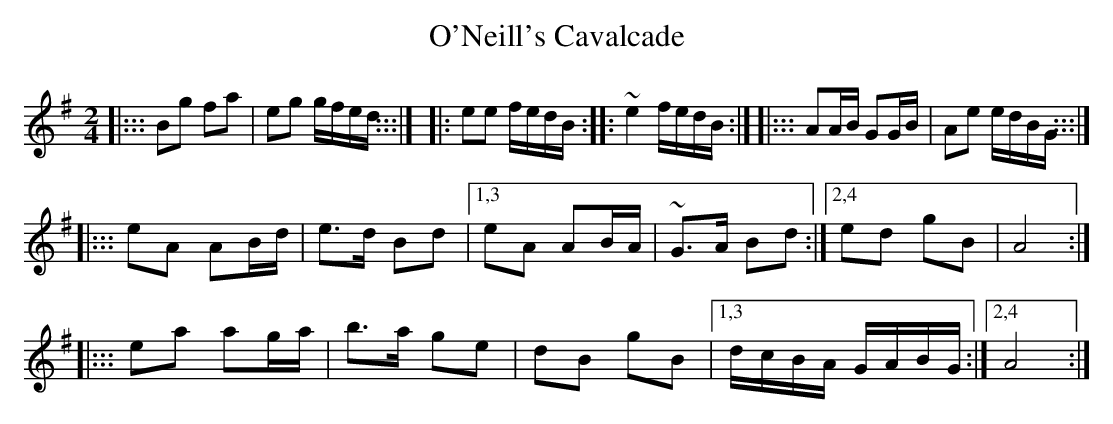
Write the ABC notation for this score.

X:1
T: O'Neill's Cavalcade
M: 2/4
L: 1/16
K: Ador
|::: B2g2 f2a2 | e2g2 gfed :::| \
|: e2e2 fedB :: ~e4 fedB :| \
|::: A2AB G2GB | A2e2 edBG :::|
|::: e2A2 A2Bd | e3d B2d2 |1,3 e2A2 A2BA | ~G3A B2d2 :|2,4 e2d2 g2B2 | A8 :|
|::: e2a2 a2ga | b3a g2e2 | d2B2 g2B2 |1,3 dcBA GABG :|2,4 A8 :|
